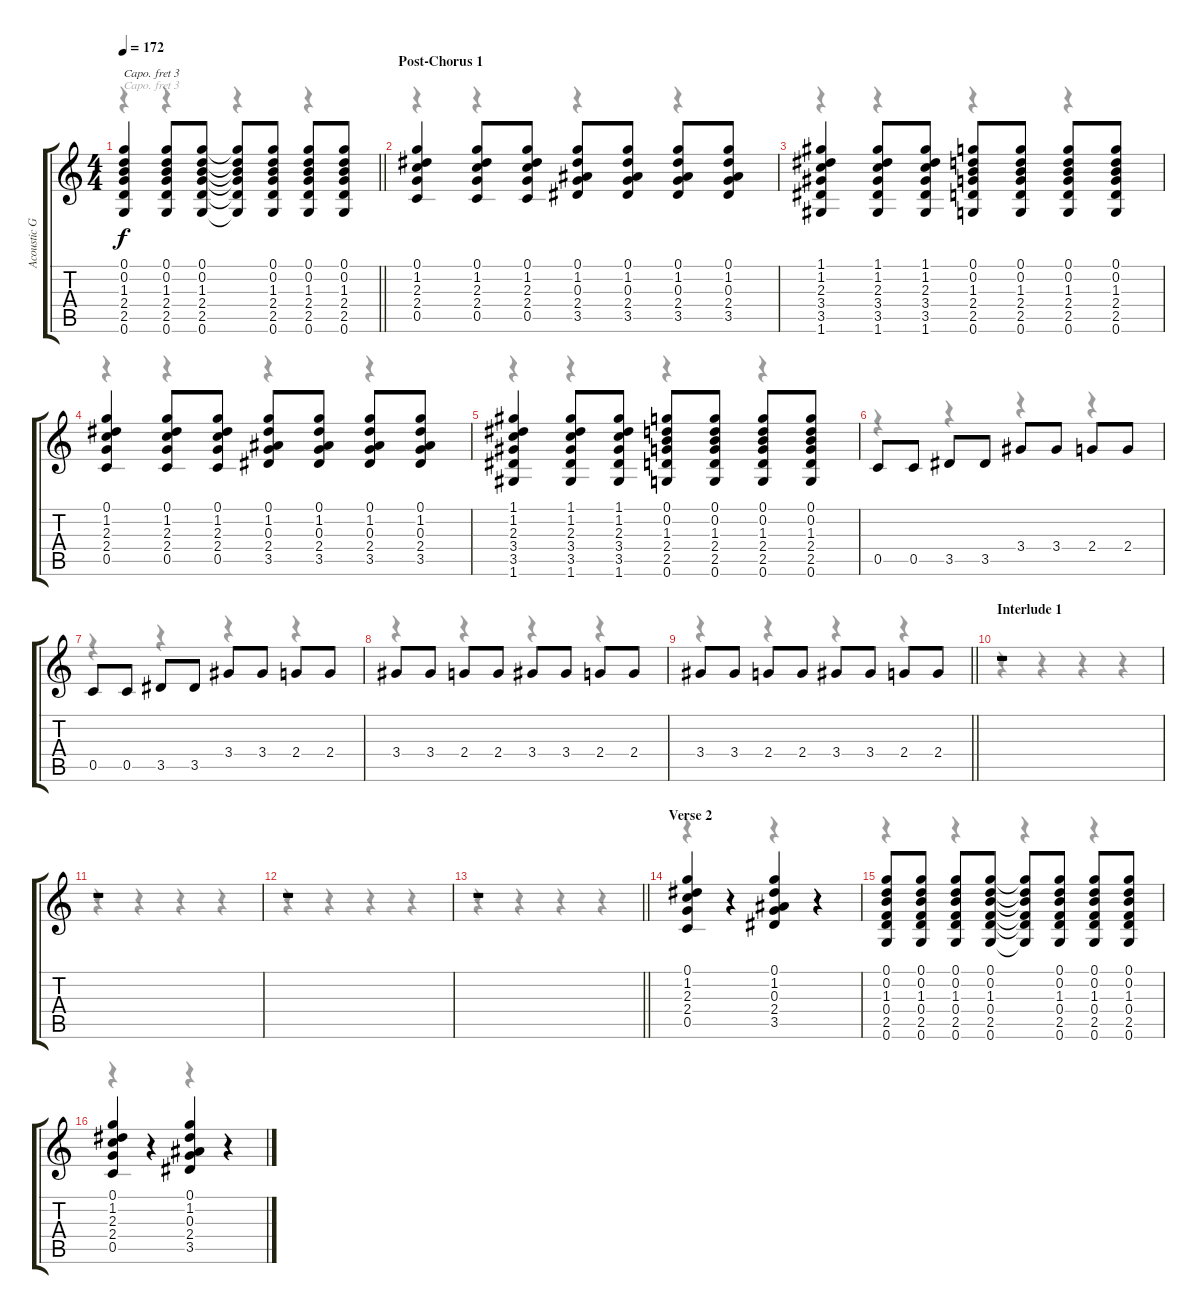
\track ("Acoustic Guitar (Capo 3rd fret)" "Acoustic G") {instrument acousticguitarsteel}
\staff {score tabs}
\capo 3
\tuning (E4 B3 G3 D3 A2 E2) {hide}
\voice
\ts (4 4)
\tempo 172
\clef g2
\barLineRight lightlight
\ks c
(0.1 0.2 1.3 2.4 2.5 0.6).4{dy f} (0.1 0.2 1.3 2.4 2.5 0.6).8 (0.1 0.2 1.3 2.4 2.5 0.6).8 (0.1{t} 0.2{t} 1.3{t} 2.4{t} 2.5{t} 0.6{t}).8 (0.1 0.2 1.3 2.4 2.5 0.6).8 (0.1 0.2 1.3 2.4 2.5 0.6).8 (0.1 0.2 1.3 2.4 2.5 0.6).8 |
\section ("" "Post-Chorus 1")
(0.1 1.2 2.3 2.4 0.5).4 (0.1 1.2 2.3 2.4 0.5).8 (0.1 1.2 2.3 2.4 0.5).8 (0.1 1.2 0.3 2.4 3.5).8 (0.1 1.2 0.3 2.4 3.5).8 (0.1 1.2 0.3 2.4 3.5).8 (0.1 1.2 0.3 2.4 3.5).8 |
(1.1 1.2 2.3 3.4 3.5 1.6).4 (1.1 1.2 2.3 3.4 3.5 1.6).8 (1.1 1.2 2.3 3.4 3.5 1.6).8 (0.1 0.2 1.3 2.4 2.5 0.6).8 (0.1 0.2 1.3 2.4 2.5 0.6).8 (0.1 0.2 1.3 2.4 2.5 0.6).8 (0.1 0.2 1.3 2.4 2.5 0.6).8 |
(0.1 1.2 2.3 2.4 0.5).4 (0.1 1.2 2.3 2.4 0.5).8 (0.1 1.2 2.3 2.4 0.5).8 (0.1 1.2 0.3 2.4 3.5).8 (0.1 1.2 0.3 2.4 3.5).8 (0.1 1.2 0.3 2.4 3.5).8 (0.1 1.2 0.3 2.4 3.5).8 |
(1.1 1.2 2.3 3.4 3.5 1.6).4 (1.1 1.2 2.3 3.4 3.5 1.6).8 (1.1 1.2 2.3 3.4 3.5 1.6).8 (0.1 0.2 1.3 2.4 2.5 0.6).8 (0.1 0.2 1.3 2.4 2.5 0.6).8 (0.1 0.2 1.3 2.4 2.5 0.6).8 (0.1 0.2 1.3 2.4 2.5 0.6).8 |
0.5.8 0.5.8 3.5.8 3.5.8 3.4.8 3.4.8 2.4.8 2.4.8 |
0.5.8 0.5.8 3.5.8 3.5.8 3.4.8 3.4.8 2.4.8 2.4.8 |
3.4.8 3.4.8 2.4.8 2.4.8 3.4.8 3.4.8 2.4.8 2.4.8 |
\barLineRight lightlight
3.4.8 3.4.8 2.4.8 2.4.8 3.4.8 3.4.8 2.4.8 2.4.8 |
\section ("" "Interlude 1")
r.1 |
r.1 |
r.1 |
\barLineRight lightlight
r.1 |
\section ("" "Verse 2")
(0.1 1.2 2.3 2.4 0.5).4 r.4 (0.1 1.2 0.3 2.4 3.5).4 r.4 |
(0.1 0.2 1.3 0.4 2.5 0.6).8 (0.1 0.2 1.3 0.4 2.5 0.6).8 (0.1 0.2 1.3 0.4 2.5 0.6).8 (0.1 0.2 1.3 0.4 2.5 0.6).8 (0.1{t} 0.2{t} 1.3{t} 0.4{t} 2.5{t} 0.6{t}).8 (0.1 0.2 1.3 0.4 2.5 0.6).8 (0.1 0.2 1.3 0.4 2.5 0.6).8 (0.1 0.2 1.3 0.4 2.5 0.6).8 |
(0.1 1.2 2.3 2.4 0.5).4 r.4 (0.1 1.2 0.3 2.4 3.5).4 r.4
\voice
\clef g2
\ottava regular
\simile none
\barLineRight lightlight
\ks c
r.4{dy f} r.4 r.4 r.4 |
r.4 r.4 r.4 r.4 |
r.4 r.4 r.4 r.4 |
r.4 r.4 r.4 r.4 |
r.4 r.4 r.4 r.4 |
r.4 r.4 r.4 r.4 |
r.4 r.4 r.4 r.4 |
r.4 r.4 r.4 r.4 |
\barLineRight lightlight
r.4 r.4 r.4 r.4 |
r.4 r.4 r.4 r.4 |
r.4 r.4 r.4 r.4 |
r.4 r.4 r.4 r.4 |
\barLineRight lightlight
r.4 r.4 r.4 r.4 |
r.4 r.4 r.4 r.4 |
r.4 r.4 r.4 r.4 |
r.4 r.4 r.4 r.4
